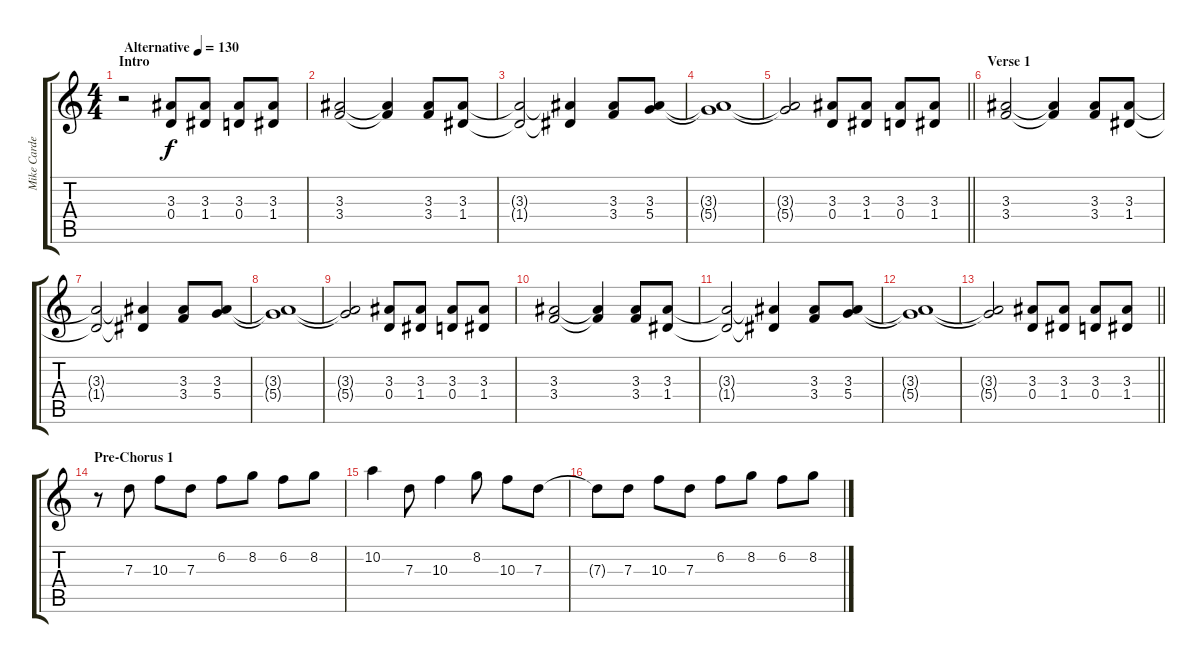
\track ("Mike Carden (Guitar 1)" "Mike Carde") {instrument electricguitarclean}
\staff {score tabs}
\tuning (E4 B3 G3 D3 A2 E2) {hide}
\ts (4 4)
\section ("" "Intro")
\tempo (130 "Alternative")
\clef g2
\ks c
r.2{dy f instrument electricguitarclean} (3.3 0.4).8 (3.3 1.4).8 (3.3 0.4).8 (3.3 1.4).8 |
(3.3 3.4).2 (3.3{t} 3.4{t}).4 (3.3 3.4).8 (3.3 1.4).8 |
(3.3{t} 1.4{t}).2 (3.3{t} 1.4{t}).4 (3.3 3.4).8 (3.3 5.4).8 |
(3.3{t} 5.4{t}).1 |
\barLineRight lightlight
(3.3{t} 5.4{t}).2 (3.3 0.4).8 (3.3 1.4).8 (3.3 0.4).8 (3.3 1.4).8 |
\section ("" "Verse 1")
(3.3 3.4).2 (3.3{t} 3.4{t}).4 (3.3 3.4).8 (3.3 1.4).8 |
(3.3{t} 1.4{t}).2 (3.3{t} 1.4{t}).4 (3.3 3.4).8 (3.3 5.4).8 |
(3.3{t} 5.4{t}).1 |
(3.3{t} 5.4{t}).2 (3.3 0.4).8 (3.3 1.4).8 (3.3 0.4).8 (3.3 1.4).8 |
(3.3 3.4).2 (3.3{t} 3.4{t}).4 (3.3 3.4).8 (3.3 1.4).8 |
(3.3{t} 1.4{t}).2 (3.3{t} 1.4{t}).4 (3.3 3.4).8 (3.3 5.4).8 |
(3.3{t} 5.4{t}).1 |
\barLineRight lightlight
(3.3{t} 5.4{t}).2 (3.3 0.4).8 (3.3 1.4).8 (3.3 0.4).8 (3.3 1.4).8 |
\section ("" "Pre-Chorus 1")
r.8 7.3.8 10.3.8 7.3.8 6.2.8 8.2.8 6.2.8 8.2.8 |
10.2.4 7.3.8 10.3.4 8.2.8 10.3.8 7.3.8 |
7.3{t}.8 7.3.8 10.3.8 7.3.8 6.2.8 8.2.8 6.2.8 8.2.8
